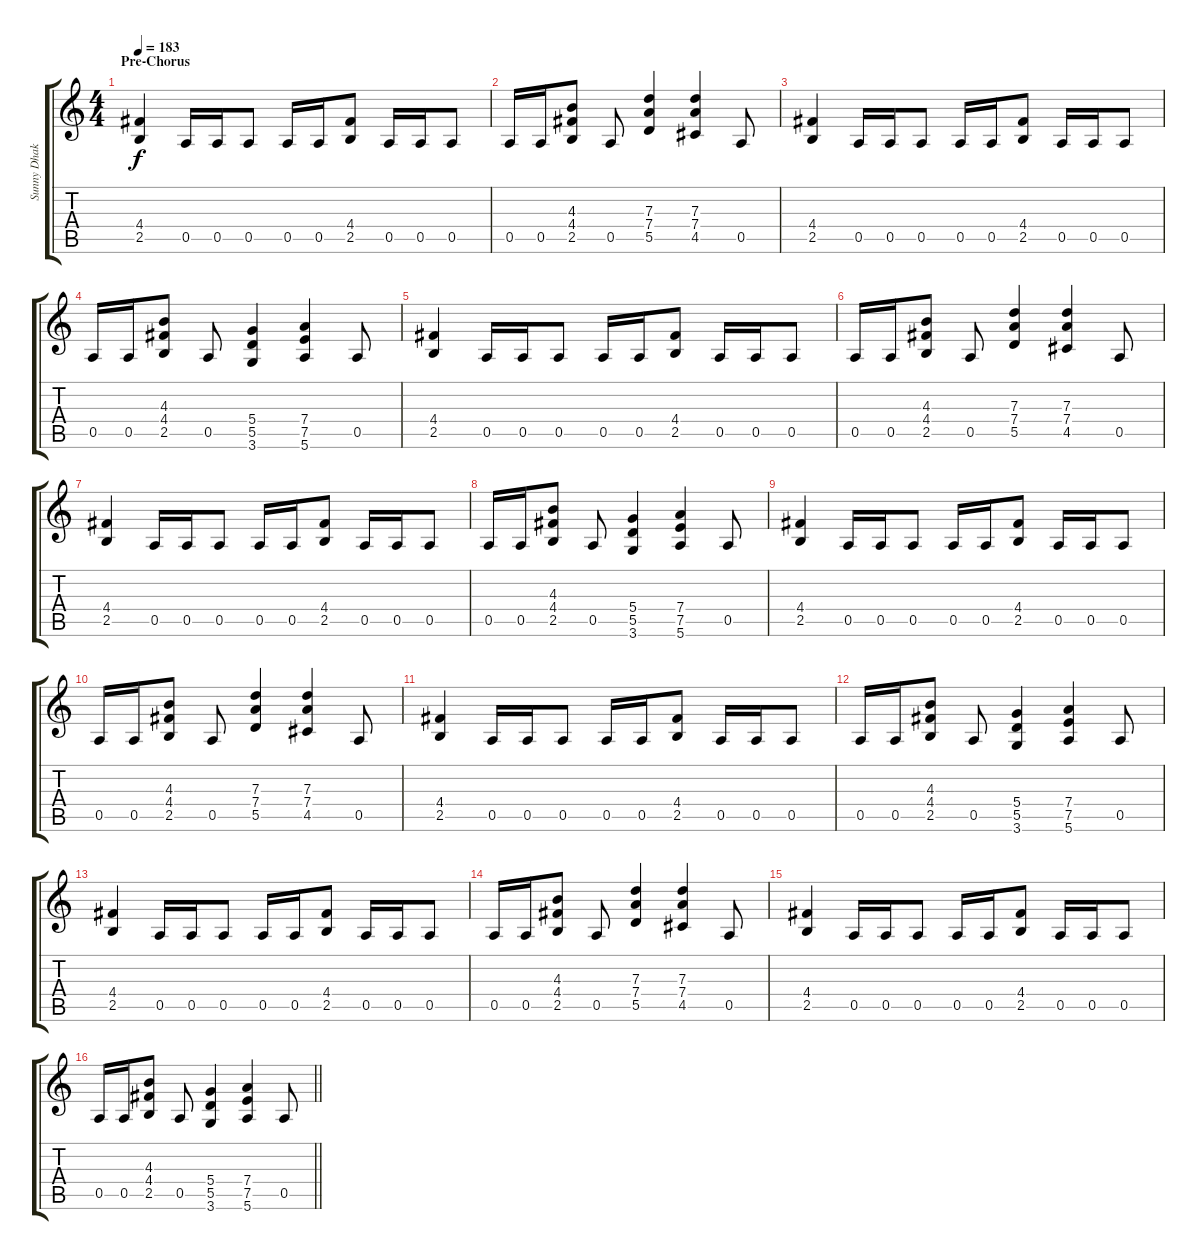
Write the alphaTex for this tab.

\track ("Sunny Dhak" "Sunny Dhak") {instrument distortionguitar}
\staff {score tabs}
\tuning (E4 B3 G3 D3 A2 E2) {hide}
\ts (4 4)
\section ("" "Pre-Chorus")
\tempo 183
\clef g2
\ks c
(4.4 2.5).4{dy f} 0.5.16 0.5.16 0.5.8 0.5.16 0.5.16 (4.4 2.5).8 0.5.16 0.5.16 0.5.8 |
0.5.16 0.5.16 (4.3 4.4 2.5).8 0.5.8 (7.3 7.4 5.5).4 (7.3 7.4 4.5).4 0.5.8 |
(4.4 2.5).4 0.5.16 0.5.16 0.5.8 0.5.16 0.5.16 (4.4 2.5).8 0.5.16 0.5.16 0.5.8 |
0.5.16 0.5.16 (4.3 4.4 2.5).8 0.5.8 (5.4 5.5 3.6).4 (7.4 7.5 5.6).4 0.5.8 |
(4.4 2.5).4 0.5.16 0.5.16 0.5.8 0.5.16 0.5.16 (4.4 2.5).8 0.5.16 0.5.16 0.5.8 |
0.5.16 0.5.16 (4.3 4.4 2.5).8 0.5.8 (7.3 7.4 5.5).4 (7.3 7.4 4.5).4 0.5.8 |
(4.4 2.5).4 0.5.16 0.5.16 0.5.8 0.5.16 0.5.16 (4.4 2.5).8 0.5.16 0.5.16 0.5.8 |
0.5.16 0.5.16 (4.3 4.4 2.5).8 0.5.8 (5.4 5.5 3.6).4 (7.4 7.5 5.6).4 0.5.8 |
(4.4 2.5).4 0.5.16 0.5.16 0.5.8 0.5.16 0.5.16 (4.4 2.5).8 0.5.16 0.5.16 0.5.8 |
0.5.16 0.5.16 (4.3 4.4 2.5).8 0.5.8 (7.3 7.4 5.5).4 (7.3 7.4 4.5).4 0.5.8 |
(4.4 2.5).4 0.5.16 0.5.16 0.5.8 0.5.16 0.5.16 (4.4 2.5).8 0.5.16 0.5.16 0.5.8 |
0.5.16 0.5.16 (4.3 4.4 2.5).8 0.5.8 (5.4 5.5 3.6).4 (7.4 7.5 5.6).4 0.5.8 |
(4.4 2.5).4 0.5.16 0.5.16 0.5.8 0.5.16 0.5.16 (4.4 2.5).8 0.5.16 0.5.16 0.5.8 |
0.5.16 0.5.16 (4.3 4.4 2.5).8 0.5.8 (7.3 7.4 5.5).4 (7.3 7.4 4.5).4 0.5.8 |
(4.4 2.5).4 0.5.16 0.5.16 0.5.8 0.5.16 0.5.16 (4.4 2.5).8 0.5.16 0.5.16 0.5.8 |
\barLineRight lightlight
0.5.16 0.5.16 (4.3 4.4 2.5).8 0.5.8 (5.4 5.5 3.6).4 (7.4 7.5 5.6).4 0.5.8
